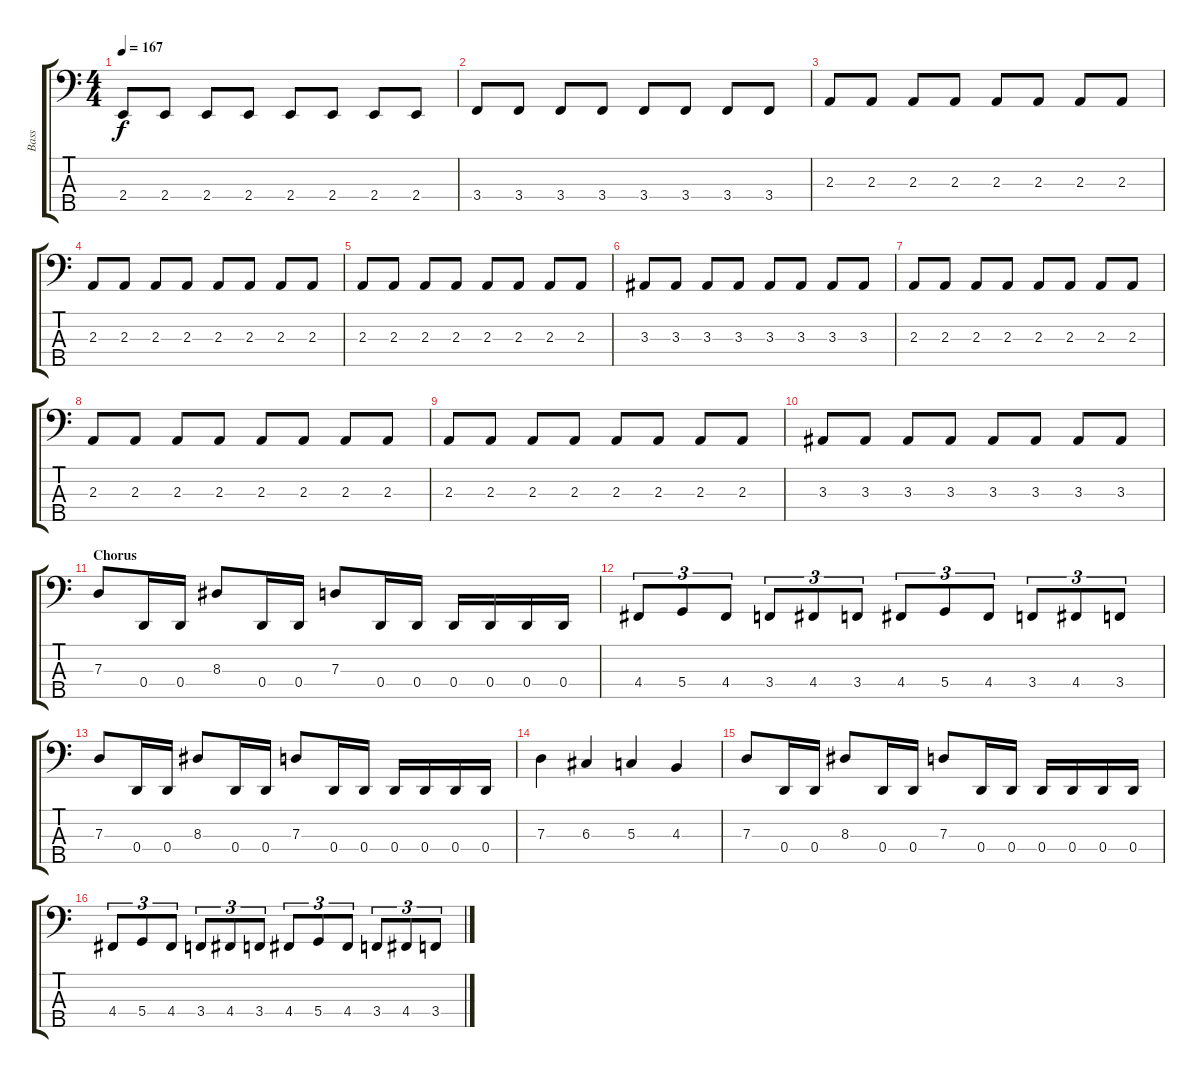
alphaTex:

\track ("Bass" "Bass") {instrument electricbassfinger}
\staff {score tabs}
\tuning (F2 C2 G1 D1 A0) {hide}
\ts (4 4)
\tempo 167
\clef f4
\ks c
2.4.8{dy f} 2.4.8 2.4.8 2.4.8 2.4.8 2.4.8 2.4.8 2.4.8 |
3.4.8 3.4.8 3.4.8 3.4.8 3.4.8 3.4.8 3.4.8 3.4.8 |
2.3.8 2.3.8 2.3.8 2.3.8 2.3.8 2.3.8 2.3.8 2.3.8 |
2.3.8 2.3.8 2.3.8 2.3.8 2.3.8 2.3.8 2.3.8 2.3.8 |
2.3.8 2.3.8 2.3.8 2.3.8 2.3.8 2.3.8 2.3.8 2.3.8 |
3.3.8 3.3.8 3.3.8 3.3.8 3.3.8 3.3.8 3.3.8 3.3.8 |
2.3.8 2.3.8 2.3.8 2.3.8 2.3.8 2.3.8 2.3.8 2.3.8 |
2.3.8 2.3.8 2.3.8 2.3.8 2.3.8 2.3.8 2.3.8 2.3.8 |
2.3.8 2.3.8 2.3.8 2.3.8 2.3.8 2.3.8 2.3.8 2.3.8 |
3.3.8 3.3.8 3.3.8 3.3.8 3.3.8 3.3.8 3.3.8 3.3.8 |
\section ("" "Chorus")
7.3.8 0.4.16 0.4.16 8.3.8 0.4.16 0.4.16 7.3.8 0.4.16 0.4.16 0.4.16 0.4.16 0.4.16 0.4.16 |
4.4.8{tu (3 2)} 5.4.8{tu (3 2)} 4.4.8{tu (3 2)} 3.4.8{tu (3 2)} 4.4.8{tu (3 2)} 3.4.8{tu (3 2)} 4.4.8{tu (3 2)} 5.4.8{tu (3 2)} 4.4.8{tu (3 2)} 3.4.8{tu (3 2)} 4.4.8{tu (3 2)} 3.4.8{tu (3 2)} |
7.3.8 0.4.16 0.4.16 8.3.8 0.4.16 0.4.16 7.3.8 0.4.16 0.4.16 0.4.16 0.4.16 0.4.16 0.4.16 |
7.3.4 6.3.4 5.3.4 4.3.4 |
7.3.8 0.4.16 0.4.16 8.3.8 0.4.16 0.4.16 7.3.8 0.4.16 0.4.16 0.4.16 0.4.16 0.4.16 0.4.16 |
4.4.8{tu (3 2)} 5.4.8{tu (3 2)} 4.4.8{tu (3 2)} 3.4.8{tu (3 2)} 4.4.8{tu (3 2)} 3.4.8{tu (3 2)} 4.4.8{tu (3 2)} 5.4.8{tu (3 2)} 4.4.8{tu (3 2)} 3.4.8{tu (3 2)} 4.4.8{tu (3 2)} 3.4.8{tu (3 2)}
